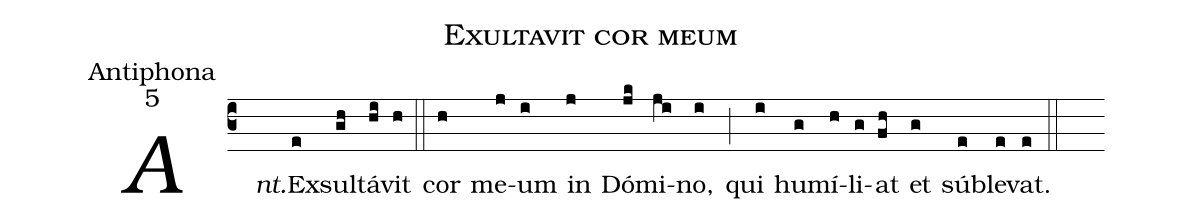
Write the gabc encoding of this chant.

name:Exultavit cor meum;
office-part:Antiphona;
mode:5;
%%
(c3) <i>Ant.</i>() Ex(e)sul(gh)tá(hi)vit(h) (::)
cor(h) me(j)um(i) in(j) Dó(jk)mi(ji)no,(i) (;) qui(i) hu(g)mí(h)li(g)at(fh) et(g) súb(e)le(e)vat.(e) (::)
